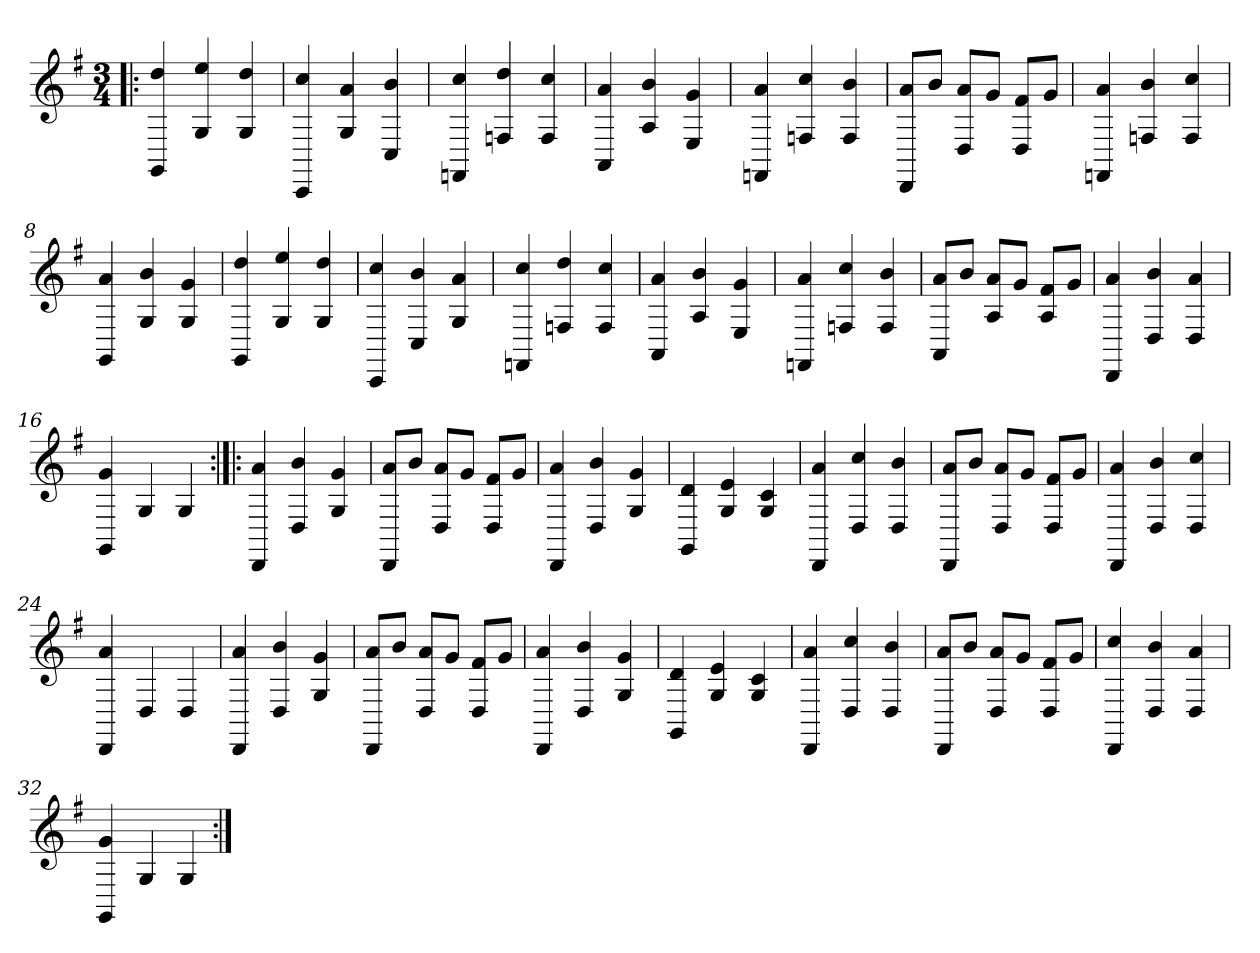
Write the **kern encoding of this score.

**kern
*part1
*staff1
*clefG2
*k[f#]
*G:
*M3/4
*MM230
=1!|:
4GG/ 4dd/
4G/ 4ee/
4G/ 4dd/
=2
4CC/ 4cc/
4G/ 4a/
4C/ 4b/
=3
4FFn/ 4cc/
4Fn/ 4dd/
4F/ 4cc/
=4
4AA/ 4a/
4A/ 4b/
4E/ 4g/
=5
4FFn/ 4a/
4Fn/ 4cc/
4F/ 4b/
=6
8DD/ 8a/L
8b/J
8D/ 8a/L
8g/J
8D/ 8f#/L
8g/J
=7
4FFn/ 4a/
4Fn/ 4b/
4F/ 4cc/
=8
4GG/ 4a/
4G/ 4b/
4G/ 4g/
=9
4GG/ 4dd/
4G/ 4ee/
4G/ 4dd/
!!LO:LB:g=z
=10
4CC/ 4cc/
4C/ 4b/
4G/ 4a/
=11
4FFn/ 4cc/
4Fn/ 4dd/
4F/ 4cc/
=12
4AA/ 4a/
4A/ 4b/
4E/ 4g/
=13
4FFn/ 4a/
4Fn/ 4cc/
4F/ 4b/
=14
8AA/ 8a/L
8b/J
8A/ 8a/L
8g/J
8A/ 8f#/L
8g/J
=15
4DD/ 4a/
4D/ 4b/
4D/ 4a/
=16
4GG/ 4g/
4G/
4G/
=17:|!|:
4DD/ 4a/
4D/ 4b/
4G/ 4g/
=18
8DD/ 8a/L
8b/J
8D/ 8a/L
8g/J
8D/ 8f#/L
8g/J
!!LO:LB:g=z
=19
4DD/ 4a/
4D/ 4b/
4G/ 4g/
=20
4GG/ 4d/
4G/ 4e/
4G/ 4c/
=21
4DD/ 4a/
4D/ 4cc/
4D/ 4b/
=22
8DD/ 8a/L
8b/J
8D/ 8a/L
8g/J
8D/ 8f#/L
8g/J
=23
4DD/ 4a/
4D/ 4b/
4D/ 4cc/
=24
4DD/ 4a/
4D/
4D/
=25
4DD/ 4a/
4D/ 4b/
4G/ 4g/
=26
8DD/ 8a/L
8b/J
8D/ 8a/L
8g/J
8D/ 8f#/L
8g/J
=27
4DD/ 4a/
4D/ 4b/
4G/ 4g/
!!LO:LB:g=z
=28
4GG/ 4d/
4G/ 4e/
4G/ 4c/
=29
4DD/ 4a/
4D/ 4cc/
4D/ 4b/
=30
8DD/ 8a/L
8b/J
8D/ 8a/L
8g/J
8D/ 8f#/L
8g/J
=31
4DD/ 4cc/
4D/ 4b/
4D/ 4a/
=32
4GG/ 4g/
4G/
4G/
=:|!
*-
